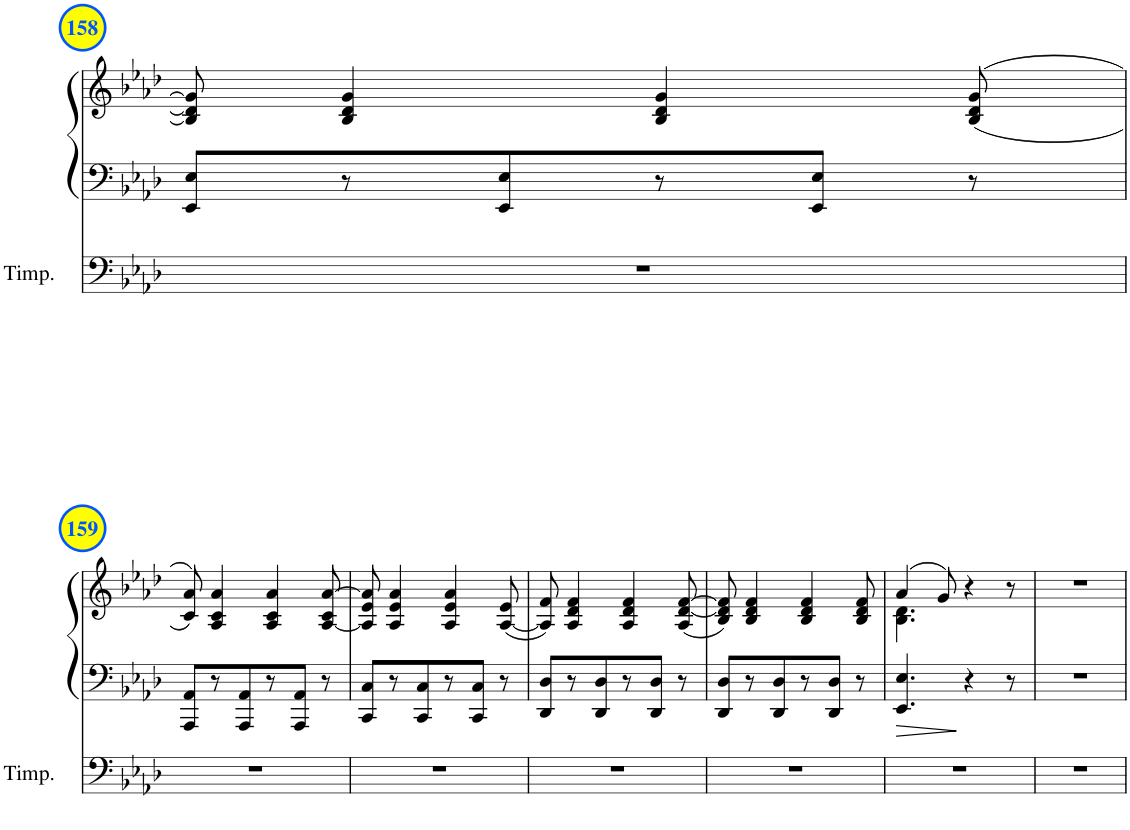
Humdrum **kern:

**kern	**kern	**kern
*part2	*part1	*part1
*staff3	*staff2	*staff1
*I"Timpani	*I"Piano	*
*I'Timp.	*I'Pno	*
!!LO:PB:g=z
*clefF4	*clefF4	*clefG2
*k[b-e-a-d-]	*k[b-e-a-d-]	*k[b-e-a-d-]
*M3/4	*M3/4	*M3/4
=158	=158	=158
2.r	8EE-/ 8E-/L	8B-/] 8d-/] 8g/]
.	8r	4B-/ 4d-/ 4g/
.	8EE-/ 8E-/	.
.	8r	4B-/ 4d-/ 4g/
.	8EE-/ 8E-/J	.
.	8r	(>(8B-/ 8d-/ 8g/
!!LO:LB:g=z
=159	=159	=159
2.r	8AAA-/ 8AA-/L	8c/ 8a-/))
.	8r	4A-/ 4c/ 4a-/
.	8AAA-/ 8AA-/	.
.	8r	4A-/ 4c/ 4a-/
.	8AAA-/ 8AA-/J	.
.	8r	[8A-/ 8c/ [8a-/
=160	=160	=160
2.r	8CC/ 8C/L	8A-/] 8e-/ 8a-/]
.	8r	4A-/ 4e-/ 4a-/
.	8CC/ 8C/	.
.	8r	4A-/ 4e-/ 4a-/
.	8CC/ 8C/J	.
.	8r	([8A-/ 8e-/
=161	=161	=161
2.r	8DD-/ 8D-/L	8A-/] 8f/)
.	8r	4A-/ 4d-/ 4f/
.	8DD-/ 8D-/	.
.	8r	4A-/ 4d-/ 4f/
.	8DD-/ 8D-/J	.
.	8r	(<8A-/ [8d-/ [8f/
=162	=162	=162
2.r	8DD-/ 8D-/L	8B-/ 8d-/] 8f/])
.	8r	4B-/ 4d-/ 4f/
.	8DD-/ 8D-/	.
.	8r	4B-/ 4d-/ 4f/
.	8DD-/ 8D-/J	.
.	8r	8B-/ 8d-/ 8f/
=163	=163	=163
*	*	*^
2.r	4.EE-/ 4.E-/	(4a-/	4.B-\ 4.d-\
.	.	8g/)	.
.	4r	4r	4.ryy
.	8r	8r	.
*	*	*v	*v
=164	=164	=164
2.r	2.r	2.r
=	=	=
*-	*-	*-
